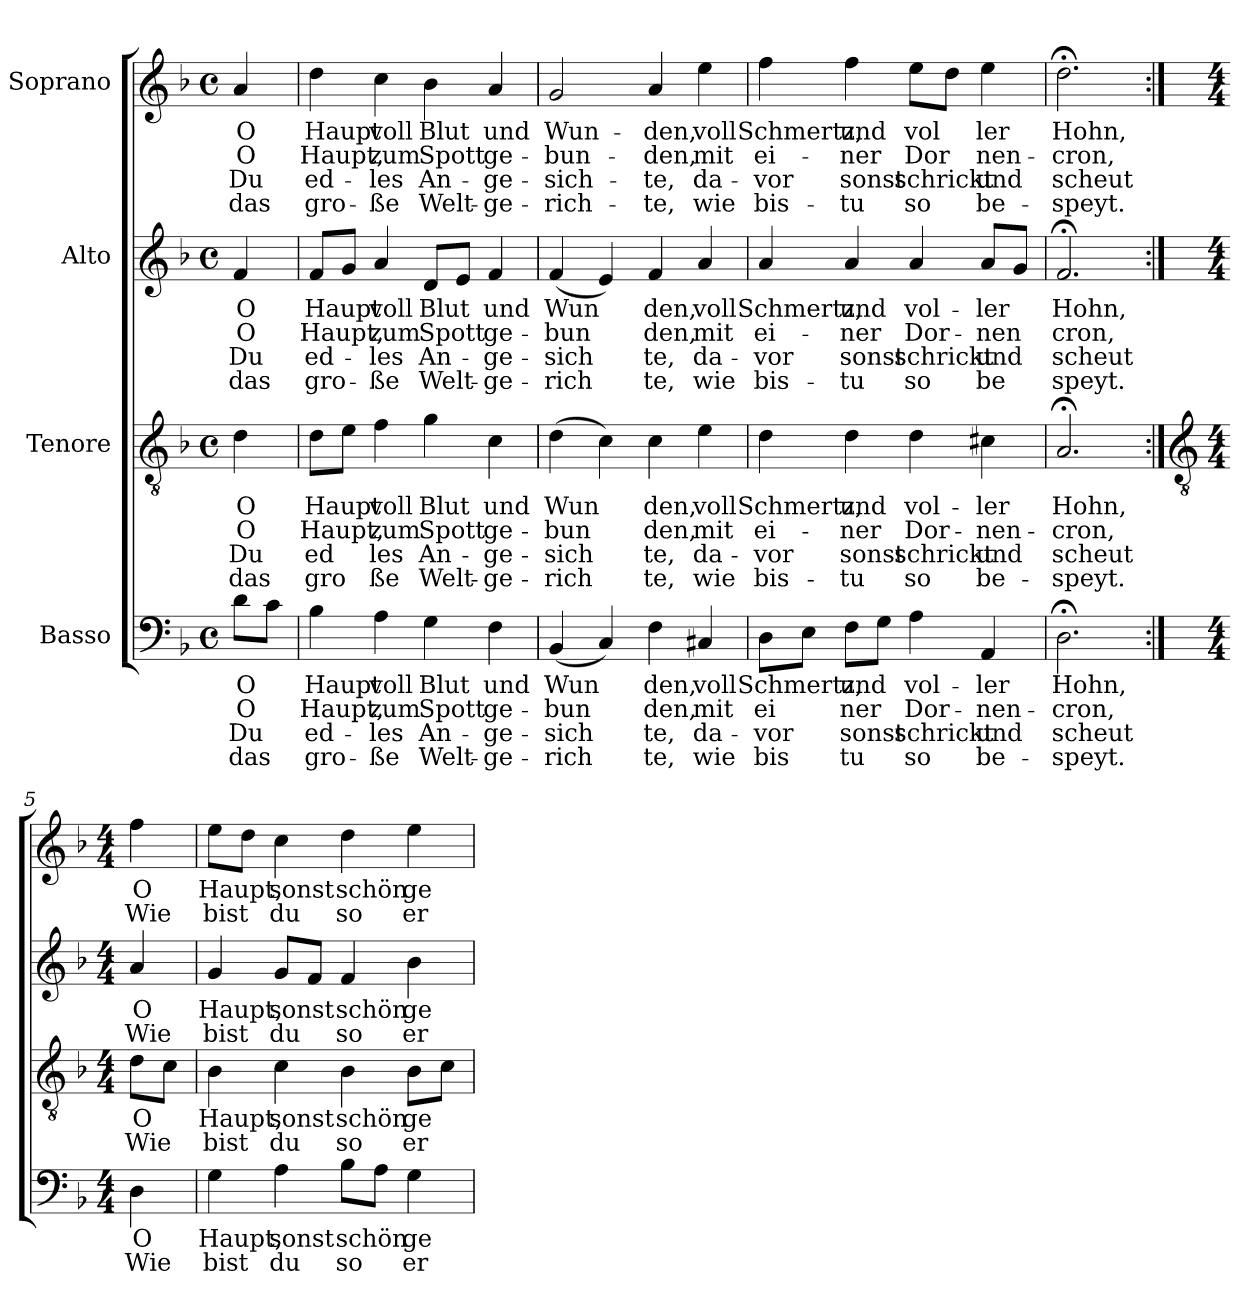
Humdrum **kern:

**kern	**text	**text	**text	**text	**kern	**text	**text	**text	**text	**kern	**text	**text	**text	**text	**kern	**text	**text	**text	**text
*part4	*part4	*part4	*part4	*part4	*part3	*part3	*part3	*part3	*part3	*part2	*part2	*part2	*part2	*part2	*part1	*part1	*part1	*part1	*part1
*staff4	*staff4	*staff4	*staff4	*staff4	*staff3	*staff3	*staff3	*staff3	*staff3	*staff2	*staff2	*staff2	*staff2	*staff2	*staff1	*staff1	*staff1	*staff1	*staff1
*I"Basso	*	*	*	*	*I"Tenore	*	*	*	*	*I"Alto	*	*	*	*	*I"Soprano	*	*	*	*
*clefF4	*	*	*	*	*clefGv2	*	*	*	*	*clefG2	*	*	*	*	*clefG2	*	*	*	*
*k[b-]	*	*	*	*	*k[b-]	*	*	*	*	*k[b-]	*	*	*	*	*k[b-]	*	*	*	*
*F:	*	*	*	*	*F:	*	*	*	*	*F:	*	*	*	*	*F:	*	*	*	*
*M4/4	*	*	*	*	*M4/4	*	*	*	*	*M4/4	*	*	*	*	*M4/4	*	*	*	*
*met(c)	*	*	*	*	*met(c)	*	*	*	*	*met(c)	*	*	*	*	*met(c)	*	*	*	*
=	=	=	=	=	=	=	=	=	=	=	=	=	=	=	=	=	=	=	=
!	!LO:LY:b	!LO:LY:b	!LO:LY:b	!LO:LY:b	!	!LO:LY:b	!LO:LY:b	!LO:LY:b	!LO:LY:b	!	!LO:LY:b	!LO:LY:b	!LO:LY:b	!LO:LY:b	!	!LO:LY:b	!LO:LY:b	!LO:LY:b	!LO:LY:b
8dL	O	O	Du	das	4d	O	O	Du	das	4f	O	O	Du	das	4a	O	O	Du	das
8cJ	.	.	.	.	.	.	.	.	.	.	.	.	.	.	.	.	.	.	.
=1	=1	=1	=1	=1	=1	=1	=1	=1	=1	=1	=1	=1	=1	=1	=1	=1	=1	=1	=1
!	!LO:LY:b	!LO:LY:b	!LO:LY:b	!LO:LY:b	!	!LO:LY:b	!LO:LY:b	!LO:LY:b	!LO:LY:b	!	!LO:LY:b	!LO:LY:b	!LO:LY:b	!LO:LY:b	!	!LO:LY:b	!LO:LY:b	!LO:LY:b	!LO:LY:b
4B-	Haupt	Haupt,	ed-	-gro-	8dL	Haupt	Haupt,	ed	gro	8fL	Haupt	Haupt,	ed-	-gro-	4dd	Haupt	Haupt,	ed-	-gro-
.	.	.	.	.	8eJ	.	.	.	.	8gJ	.	.	.	.	.	.	.	.	.
!	!LO:LY:b	!LO:LY:b	!LO:LY:b	!LO:LY:b	!	!LO:LY:b	!LO:LY:b	!LO:LY:b	!LO:LY:b	!	!LO:LY:b	!LO:LY:b	!LO:LY:b	!LO:LY:b	!	!LO:LY:b	!LO:LY:b	!LO:LY:b	!LO:LY:b
4A	-voll	zum	les	ße	4f	voll	zum	les	ße	4a	-voll	zum	les	ße	4cc	-voll	zum	les	ße
!	!LO:LY:b	!LO:LY:b	!LO:LY:b	!LO:LY:b	!	!LO:LY:b	!LO:LY:b	!LO:LY:b	!LO:LY:b	!	!LO:LY:b	!LO:LY:b	!LO:LY:b	!LO:LY:b	!	!LO:LY:b	!LO:LY:b	!LO:LY:b	!LO:LY:b
4G	Blut	Spott	An-	-Welt-	4g	Blut	Spott	An-	-Welt-	8dL	Blut	Spott	An-	-Welt-	4b-	Blut	Spott	An-	-Welt-
.	.	.	.	.	.	.	.	.	.	8eJ	.	.	.	.	.	.	.	.	.
!	!LO:LY:b	!LO:LY:b	!LO:LY:b	!LO:LY:b	!	!LO:LY:b	!LO:LY:b	!LO:LY:b	!LO:LY:b	!	!LO:LY:b	!LO:LY:b	!LO:LY:b	!LO:LY:b	!	!LO:LY:b	!LO:LY:b	!LO:LY:b	!LO:LY:b
4F	-und	ge-	-ge-	-ge-	4c	-und	ge-	-ge-	-ge-	4f	-und	ge-	-ge-	-ge-	4a	-und	ge-	-ge-	-ge-
=2	=2	=2	=2	=2	=2	=2	=2	=2	=2	=2	=2	=2	=2	=2	=2	=2	=2	=2	=2
!	!LO:LY:b	!LO:LY:b	!LO:LY:b	!LO:LY:b	!	!LO:LY:b	!LO:LY:b	!LO:LY:b	!LO:LY:b	!	!LO:LY:b	!LO:LY:b	!LO:LY:b	!LO:LY:b	!	!LO:LY:b	!LO:LY:b	!LO:LY:b	!LO:LY:b
(<4BB-	-Wun	bun	sich	rich	(>4d	-Wun	bun	sich	rich	(<4f	-Wun	bun	sich	rich	2g	-Wun-	-bun-	-sich-	-rich-
!	!LO:LY:b	!LO:LY:b	!LO:LY:b	!LO:LY:b	!	!LO:LY:b	!LO:LY:b	!LO:LY:b	!LO:LY:b	!	!	!	!	!	!	!	!	!	!
4C)	-	-	-	-	4c)	-	-	-	-	4e)	.	.	.	.	.	.	.	.	.
!	!LO:LY:b	!LO:LY:b	!LO:LY:b	!LO:LY:b	!	!LO:LY:b	!LO:LY:b	!LO:LY:b	!LO:LY:b	!	!LO:LY:b	!LO:LY:b	!LO:LY:b	!LO:LY:b	!	!LO:LY:b	!LO:LY:b	!LO:LY:b	!LO:LY:b
4F	den,	den,	te,	te,	4c	den,	den,	te,	te,	4f	den,	den,	te,	te,	4a	-den,	den,	te,	te,
!	!LO:LY:b	!LO:LY:b	!LO:LY:b	!LO:LY:b	!	!LO:LY:b	!LO:LY:b	!LO:LY:b	!LO:LY:b	!	!LO:LY:b	!LO:LY:b	!LO:LY:b	!LO:LY:b	!	!LO:LY:b	!LO:LY:b	!LO:LY:b	!LO:LY:b
4C#X	voll	mit	da-	-wie	4e	voll	mit	da-	-wie	4a	voll	mit	da-	-wie	4ee	voll	mit	da-	-wie
=3	=3	=3	=3	=3	=3	=3	=3	=3	=3	=3	=3	=3	=3	=3	=3	=3	=3	=3	=3
!	!LO:LY:b	!LO:LY:b	!LO:LY:b	!LO:LY:b	!	!LO:LY:b	!LO:LY:b	!LO:LY:b	!LO:LY:b	!	!LO:LY:b	!LO:LY:b	!LO:LY:b	!LO:LY:b	!	!LO:LY:b	!LO:LY:b	!LO:LY:b	!LO:LY:b
8DL	Schmertz,	ei	vor	bis	4d	Schmertz,	ei-	-vor	bis-	4a	Schmertz,	ei-	-vor	bis-	4ff	Schmertz,	ei-	-vor	bis-
!	!	!LO:LY:b	!	!	!	!	!	!	!	!	!	!	!	!	!	!	!	!	!
8EJ	.	-	.	.	.	.	.	.	.	.	.	.	.	.	.	.	.	.	.
!	!LO:LY:b	!LO:LY:b	!LO:LY:b	!LO:LY:b	!	!LO:LY:b	!LO:LY:b	!LO:LY:b	!LO:LY:b	!	!LO:LY:b	!LO:LY:b	!LO:LY:b	!LO:LY:b	!	!LO:LY:b	!LO:LY:b	!LO:LY:b	!LO:LY:b
8FL	und	ner	sonst	tu	4d	-und	ner	sonst	tu	4a	-und	ner	sonst	tu	4ff	-und	ner	sonst	tu
8GJ	.	.	.	.	.	.	.	.	.	.	.	.	.	.	.	.	.	.	.
!	!LO:LY:b	!LO:LY:b	!LO:LY:b	!LO:LY:b	!	!LO:LY:b	!LO:LY:b	!LO:LY:b	!LO:LY:b	!	!LO:LY:b	!LO:LY:b	!LO:LY:b	!LO:LY:b	!	!LO:LY:b	!LO:LY:b	!LO:LY:b	!LO:LY:b
4A	vol-	-Dor-	-schrickt	so	4d	vol-	-Dor-	-schrickt	so	4a	vol-	-Dor-	-schrickt	so	8eeL	vol	Dor	schrickt	so
!	!	!	!	!	!	!	!	!	!	!	!	!	!	!	!	!LO:LY:b	!LO:LY:b	!	!
.	.	.	.	.	.	.	.	.	.	.	.	.	.	.	8ddJ	-	-	.	.
!	!LO:LY:b	!LO:LY:b	!LO:LY:b	!LO:LY:b	!	!LO:LY:b	!LO:LY:b	!LO:LY:b	!LO:LY:b	!	!LO:LY:b	!LO:LY:b	!LO:LY:b	!LO:LY:b	!	!LO:LY:b	!LO:LY:b	!LO:LY:b	!LO:LY:b
4AA	ler	nen-	-und	be-	4c#X	ler	nen-	-und	be-	8aL	ler	nen	und	be	4ee	ler	nen-	-und	be-
.	.	.	.	.	.	.	.	.	.	8gJ	.	.	.	.	.	.	.	.	.
=4	=4	=4	=4	=4	=4	=4	=4	=4	=4	=4	=4	=4	=4	=4	=4	=4	=4	=4	=4
!	!LO:LY:b	!LO:LY:b	!LO:LY:b	!LO:LY:b	!	!LO:LY:b	!LO:LY:b	!LO:LY:b	!LO:LY:b	!	!LO:LY:b	!LO:LY:b	!LO:LY:b	!LO:LY:b	!	!LO:LY:b	!LO:LY:b	!LO:LY:b	!LO:LY:b
2.D;<	-Hohn,	cron,	scheut	speyt.	2.A;<	-Hohn,	cron,	scheut	speyt.	2.f;<	Hohn,	cron,	scheut	speyt.	2.dd;<	-Hohn,	cron,	scheut	speyt.
!!LO:LB:g=z
=5:|!	=5:|!	=5:|!	=5:|!	=5:|!	=5:|!	=5:|!	=5:|!	=5:|!	=5:|!	=5:|!	=5:|!	=5:|!	=5:|!	=5:|!	=5:|!	=5:|!	=5:|!	=5:|!	=5:|!
*	*	*	*	*	*clefGv2	*	*	*	*	*	*	*	*	*	*	*	*	*	*
*M4/4	*	*	*	*	*M4/4	*	*	*	*	*M4/4	*	*	*	*	*M4/4	*	*	*	*
!	!LO:LY:b	!LO:LY:b	!	!	!	!LO:LY:b	!LO:LY:b	!	!	!	!LO:LY:b	!LO:LY:b	!	!	!	!LO:LY:b	!LO:LY:b	!	!
4D	O	Wie	.	.	8dL	O	Wie	.	.	4a	O	Wie	.	.	4ff	O	Wie	.	.
.	.	.	.	.	8cJ	.	.	.	.	.	.	.	.	.	.	.	.	.	.
=6	=6	=6	=6	=6	=6	=6	=6	=6	=6	=6	=6	=6	=6	=6	=6	=6	=6	=6	=6
!	!LO:LY:b	!LO:LY:b	!	!	!	!LO:LY:b	!LO:LY:b	!	!	!	!LO:LY:b	!LO:LY:b	!	!	!	!LO:LY:b	!LO:LY:b	!	!
4G	Haupt,	bist	.	.	4B-	Haupt,	bist	.	.	4g	Haupt,	bist	.	.	8eeL	Haupt,	bist	.	.
.	.	.	.	.	.	.	.	.	.	.	.	.	.	.	8ddJ	.	.	.	.
!	!LO:LY:b	!LO:LY:b	!	!	!	!LO:LY:b	!LO:LY:b	!	!	!	!LO:LY:b	!LO:LY:b	!	!	!	!LO:LY:b	!LO:LY:b	!	!
4A	sonst	du	.	.	4c	sonst	du	.	.	8gL	sonst	du	.	.	4cc	sonst	du	.	.
.	.	.	.	.	.	.	.	.	.	8fJ	.	.	.	.	.	.	.	.	.
!	!LO:LY:b	!LO:LY:b	!	!	!	!LO:LY:b	!LO:LY:b	!	!	!	!LO:LY:b	!LO:LY:b	!	!	!	!LO:LY:b	!LO:LY:b	!	!
8B-L	schön	so	.	.	4B-	schön	so	.	.	4f	schön	so	.	.	4dd	schön	so	.	.
8AJ	.	.	.	.	.	.	.	.	.	.	.	.	.	.	.	.	.	.	.
!	!LO:LY:b	!LO:LY:b	!	!	!	!LO:LY:b	!LO:LY:b	!	!	!	!LO:LY:b	!LO:LY:b	!	!	!	!LO:LY:b	!LO:LY:b	!	!
4G	ge-	-er-	.	.	8B-L	ge	er	.	.	4b-	ge-	-er-	.	.	4ee	ge-	-er-	.	.
.	.	.	.	.	8cJ	.	.	.	.	.	.	.	.	.	.	.	.	.	.
=	=	=	=	=	=	=	=	=	=	=	=	=	=	=	=	=	=	=	=
*-	*-	*-	*-	*-	*-	*-	*-	*-	*-	*-	*-	*-	*-	*-	*-	*-	*-	*-	*-
